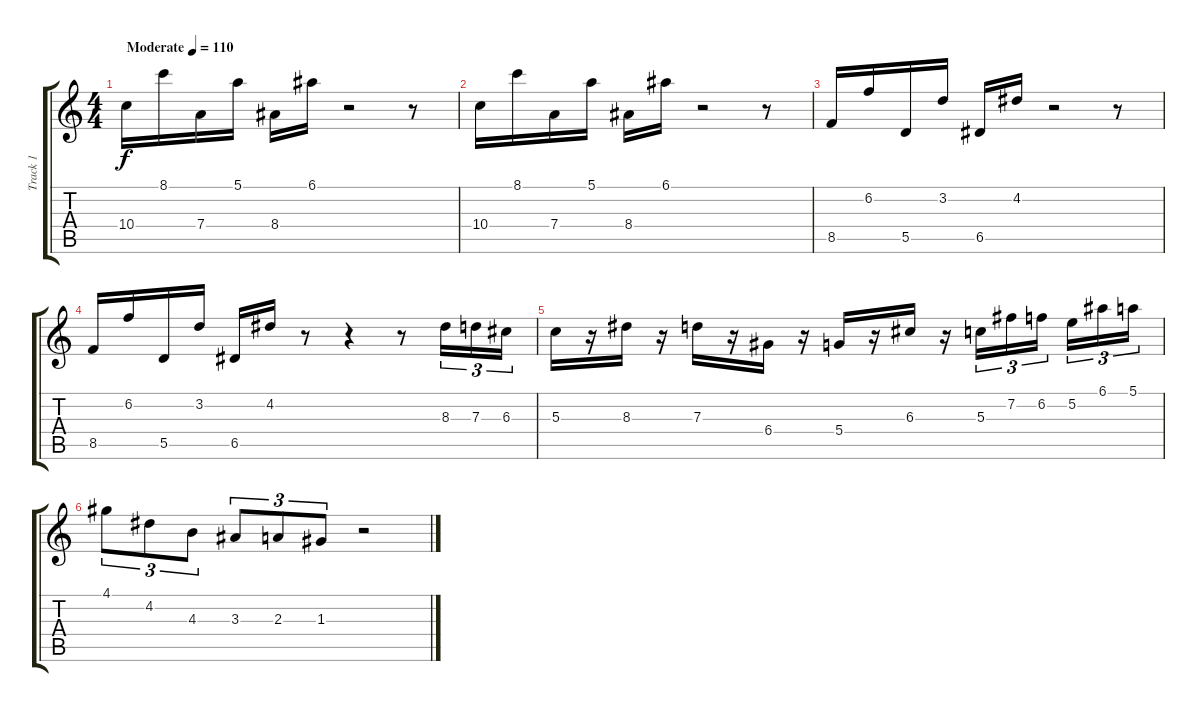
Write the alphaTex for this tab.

\track ("Track 1" "Track 1") {instrument acousticguitarsteel}
\staff {score tabs}
\tuning (E4 B3 G3 D3 A2 E2) {hide}
\ts (4 4)
\tempo (110 "Moderate")
\clef g2
\ks c
10.4.16{dy f instrument acousticguitarsteel} 8.1.16 7.4.16 5.1.16 8.4.16 6.1.16 r.2 r.8 |
10.4.16 8.1.16 7.4.16 5.1.16 8.4.16 6.1.16 r.2 r.8 |
8.5.16 6.2.16 5.5.16 3.2.16 6.5.16 4.2.16 r.2 r.8 |
8.5.16 6.2.16 5.5.16 3.2.16 6.5.16 4.2.16 r.8 r.4 r.8 8.3.16{tu (3 2)} 7.3.16{tu (3 2)} 6.3.16{tu (3 2)} |
5.3.16 r.16 8.3.16 r.16 7.3.16 r.16 6.4.16 r.16 5.4.16 r.16 6.3.16 r.16 5.3.16{tu (3 2)} 7.2.16{tu (3 2)} 6.2.16{tu (3 2) beam splitsecondary} 5.2.16{tu (3 2)} 6.1.16{tu (3 2)} 5.1.16{tu (3 2)} |
4.1.8{tu (3 2)} 4.2.8{tu (3 2)} 4.3.8{tu (3 2)} 3.3.8{tu (3 2)} 2.3.8{tu (3 2)} 1.3.8{tu (3 2)} r.2
